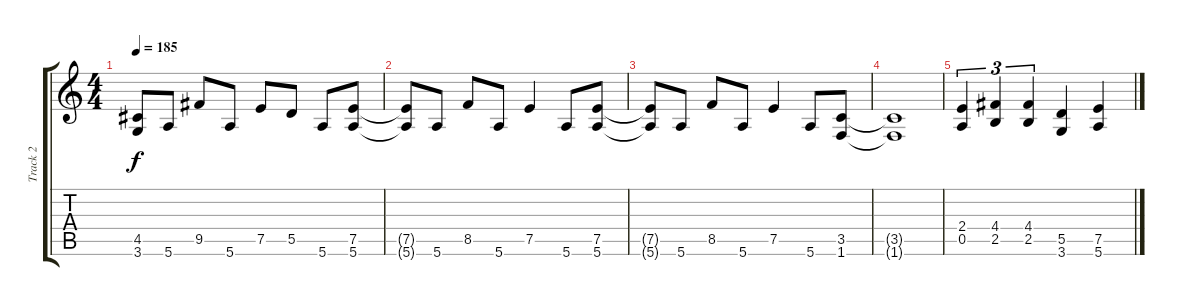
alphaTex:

\track ("Track 2" "Track 2") {instrument distortionguitar}
\staff {score tabs}
\tuning (E4 B3 G3 D3 A2 E2) {hide}
\ts (4 4)
\tempo 185
\clef g2
\ks c
(4.5{t} 3.6{t}).8{dy f} 5.6.8 9.5.8 5.6.8 7.5.8 5.5.8 5.6.8 (7.5 5.6).8 |
(7.5{t} 5.6{t}).8 5.6.8 8.5.8 5.6.8 7.5.4 5.6.8 (7.5 5.6).8 |
(7.5{t} 5.6{t}).8 5.6.8 8.5.8 5.6.8 7.5.4 5.6.8 (3.5 1.6).8 |
(3.5{t} 1.6{t}).1 |
(2.4 0.5).4{tu (3 2)} (4.4 2.5).4{tu (3 2)} (4.4 2.5).4{tu (3 2)} (5.5 3.6).4 (7.5 5.6).4
